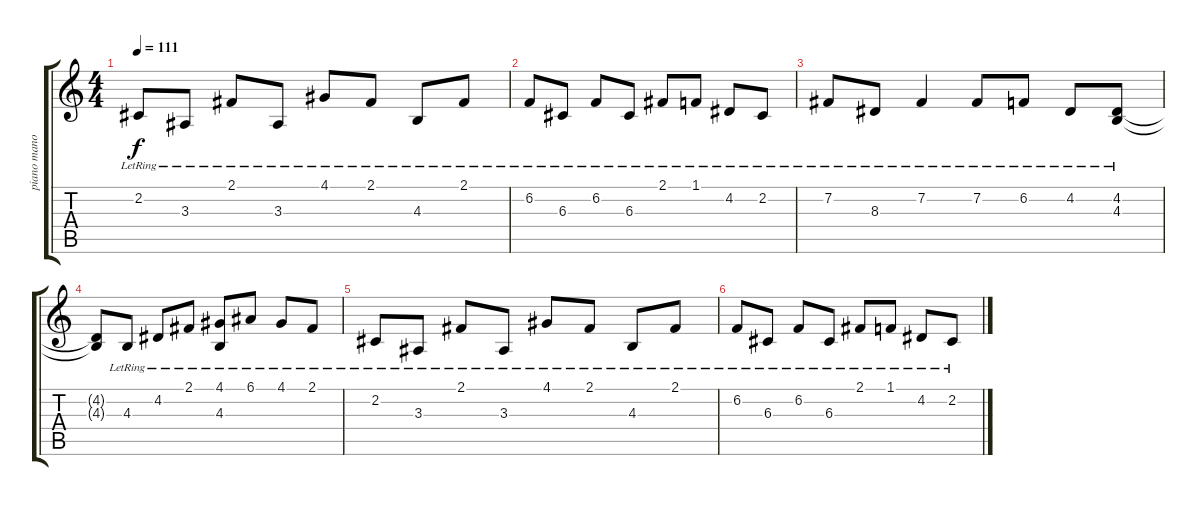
\track ("piano mano derecha" "piano mano") {instrument acousticgrandpiano}
\staff {score tabs}
\tuning (E4 B3 G3 D3 A2 E2) {hide}
\ts (4 4)
\tempo 111
\clef g2
\ks c
2.2{lr}.8{dy f} 3.3{lr}.8 2.1{lr}.8 3.3{lr}.8 4.1{lr}.8 2.1{lr}.8 4.3{lr}.8 2.1{lr}.8 |
6.2{lr}.8 6.3{lr}.8 6.2{lr}.8 6.3{lr}.8 2.1{lr}.8 1.1{lr}.8 4.2{lr}.8 2.2{lr}.8 |
7.2{lr}.8 8.3{lr}.8 7.2{lr}.4 7.2{lr}.8 6.2{lr}.8 4.2{lr}.8 (4.2{lr} 4.3{lr}).8 |
(4.2{t} 4.3{t}).8 4.3{lr}.8 4.2{lr}.8 2.1{lr}.8 (4.1{lr} 4.3{lr}).8 6.1{lr}.8 4.1{lr}.8 2.1{lr}.8 |
2.2{lr}.8 3.3{lr}.8 2.1{lr}.8 3.3{lr}.8 4.1{lr}.8 2.1{lr}.8 4.3{lr}.8 2.1{lr}.8 |
6.2{lr}.8 6.3{lr}.8 6.2{lr}.8 6.3{lr}.8 2.1{lr}.8 1.1{lr}.8 4.2{lr}.8 2.2{lr}.8
